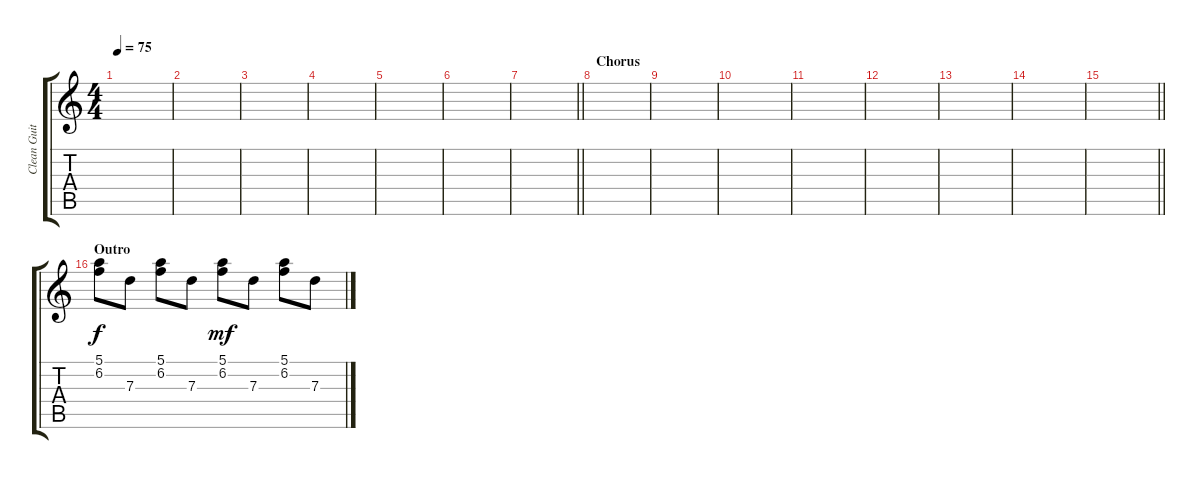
\track ("Clean Guitar" "Clean Guit") {instrument acousticguitarsteel}
\staff {score tabs}
\tuning (E4 B3 G3 D3 A2 E2) {hide}
\ts (4 4)
\tempo 75
\clef g2
\ks c
|
|
|
|
|
|
\barLineRight lightlight
|
\section ("" "Chorus")
|
|
|
|
|
|
|
\barLineRight lightlight
|
\section ("" "Outro")
(5.1 6.2).8 7.3.8 (5.1 6.2).8 7.3.8{dy f} (5.1 6.2).8{dy mf} 7.3.8 (5.1 6.2).8 7.3.8
